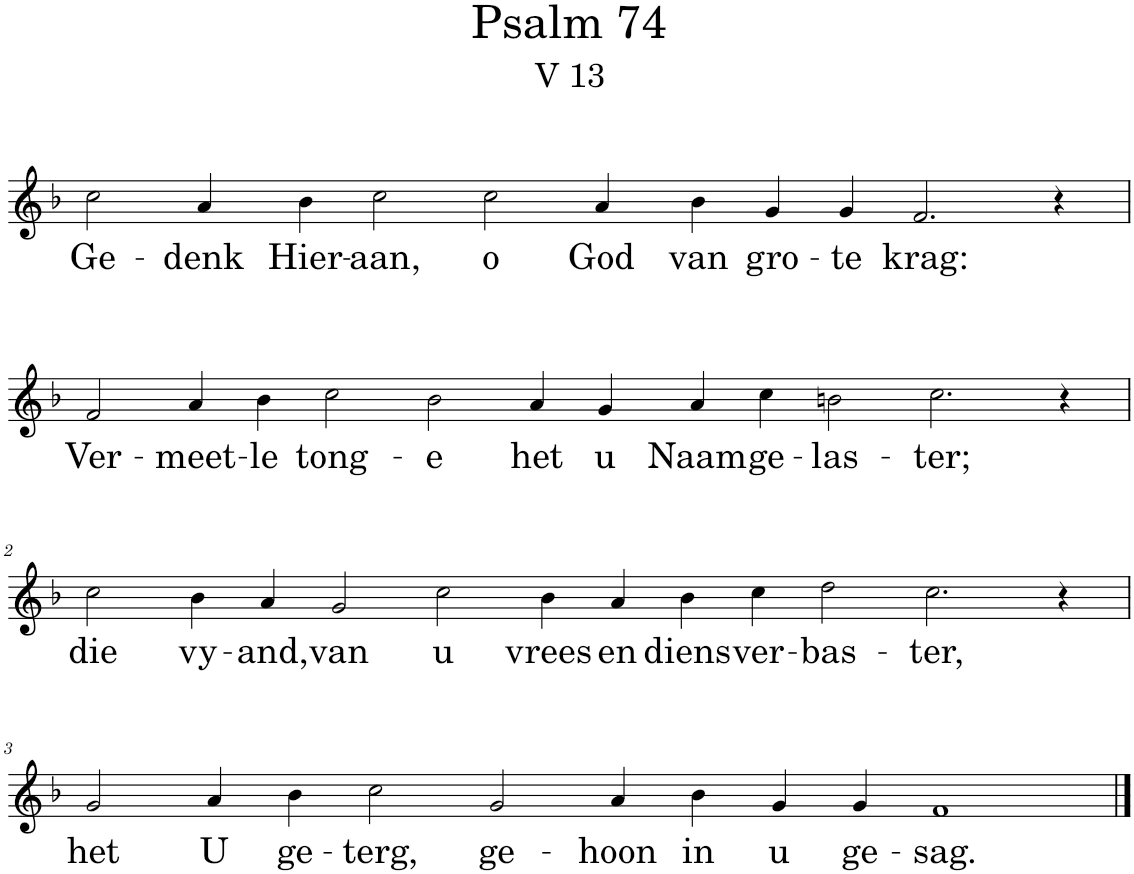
**kern	**text
*part1	*part1
*staff1	*staff1
*I"Pipe Organ	*
*I'Org.	*
*clefG2	*
*k[b-]	*
*M18/4	*
=	=
!	!LO:LY:b
2cc\	Ge-
!	!LO:LY:b
4a/	-denk
!	!LO:LY:b
4b-\	Hier-
!	!LO:LY:b
2cc\	-aan,
!	!LO:LY:b
2cc\	o
!	!LO:LY:b
4a/	God
!	!LO:LY:b
4b-\	van
!	!LO:LY:b
4g/	gro-
!	!LO:LY:b
4g/	-te
!	!LO:LY:b
2.f/	krag:
4r	.
!!LO:LB:g=z
=1	=1
!	!LO:LY:b
2f/	Ver-
!	!LO:LY:b
4a/	-meet-
!	!LO:LY:b
4b-\	-le
!	!LO:LY:b
2cc\	tong-
!	!LO:LY:b
2b-\	-e
!	!LO:LY:b
4a/	het
!	!LO:LY:b
4g/	u
!	!LO:LY:b
4a/	Naam
!	!LO:LY:b
4cc\	ge-
!	!LO:LY:b
2bn\	-las-
!	!LO:LY:b
2.cc\	-ter;
4r	.
!!LO:LB:g=z
=2	=2
!	!LO:LY:b
2cc\	die
!	!LO:LY:b
4b-\	vy-
!	!LO:LY:b
4a/	-and,
!	!LO:LY:b
2g/	van
!	!LO:LY:b
2cc\	u
!	!LO:LY:b
4b-\	vrees
!	!LO:LY:b
4a/	en
!	!LO:LY:b
4b-\	diens
!	!LO:LY:b
4cc\	ver-
!	!LO:LY:b
2dd\	-bas-
!	!LO:LY:b
2.cc\	-ter,
4r	.
!!LO:LB:g=z
=3	=3
*M16/4	*
!	!LO:LY:b
2g/	het
!	!LO:LY:b
4a/	U
!	!LO:LY:b
4b-\	ge-
!	!LO:LY:b
2cc\	-terg,
!	!LO:LY:b
2g/	ge-
!	!LO:LY:b
4a/	-hoon
!	!LO:LY:b
4b-\	in
!	!LO:LY:b
4g/	u
!	!LO:LY:b
4g/	ge-
!	!LO:LY:b
1f	-sag.
==	==
*-	*-
